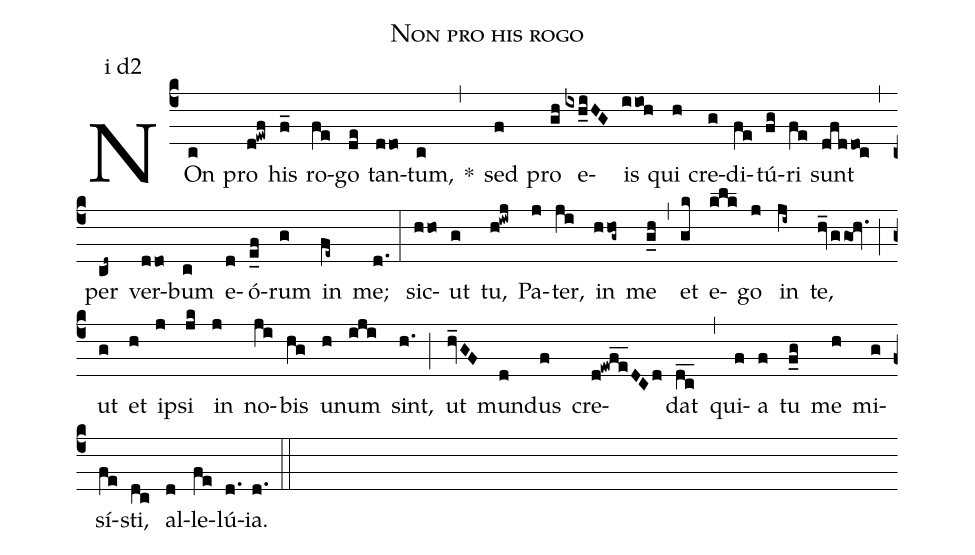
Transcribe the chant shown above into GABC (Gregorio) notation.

name: Non pro his rogo;
annotation: i d2;
mode: 1;
%%
(c4)
NOn(c) pro(d!ewf) his(f_) ro(fe)go(de) tan(ddo)tum,(c) *(,)
sed(f) pro(gh) e(ixh_iHG)is(iioh) qui(h) cre(g)di(fe)tú(fg)ri(fe) sunt(dfddoc) (,)
per(cd~) ver(ddo)bum(c) e(d)ó(e_f)rum(g) in(fe~) me;(d.) (:)
sic(hho)ut(g) tu,(h!iwj) Pa(j)ter,(ji) in(hhog~) me(g_h) (,)
et(gk) e(klk)go(j) in(ji~) te,(hv_/ggOh.) (;)
ut(g) et(h) i(j)psi(jk) in(j) no(ji)bis(hg) u(h)num(iji) sint,(h.) (;)
ut(hv_GF) mun(d)dus(f) cre(d!ewfe__DCd)dat(dc__) (,)
qui(f)a(f) tu(f_g) me(h) mi(g)sí(fe)sti,(dc) al(d)le(fe)lú(d.)ia.(d.) (::)
